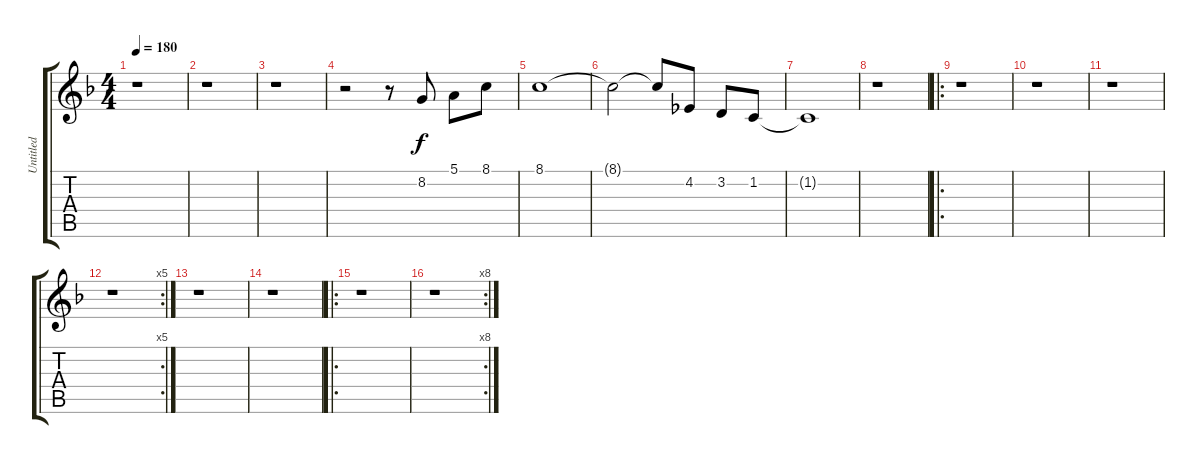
\track ("Untitled" "Untitled") {instrument trumpet}
\staff {score tabs}
\tuning (E4 B3 G3 D3 A2 E2) {hide}
\ts (4 4)
\tempo 180
\clef g2
\ks f
r.1{dy f instrument trumpet} |
r.1 |
r.1 |
r.2 r.8 8.2.8 5.1.8 8.1.8 |
8.1.1 |
8.1{t}.2 8.1{t}.8 4.2.8 3.2.8 1.2.8 |
1.2{t}.1 |
r.1 |
\ro
r.1 |
r.1 |
r.1 |
\rc 5
r.1 |
r.1 |
r.1 |
\ro
r.1 |
\rc 8
r.1
